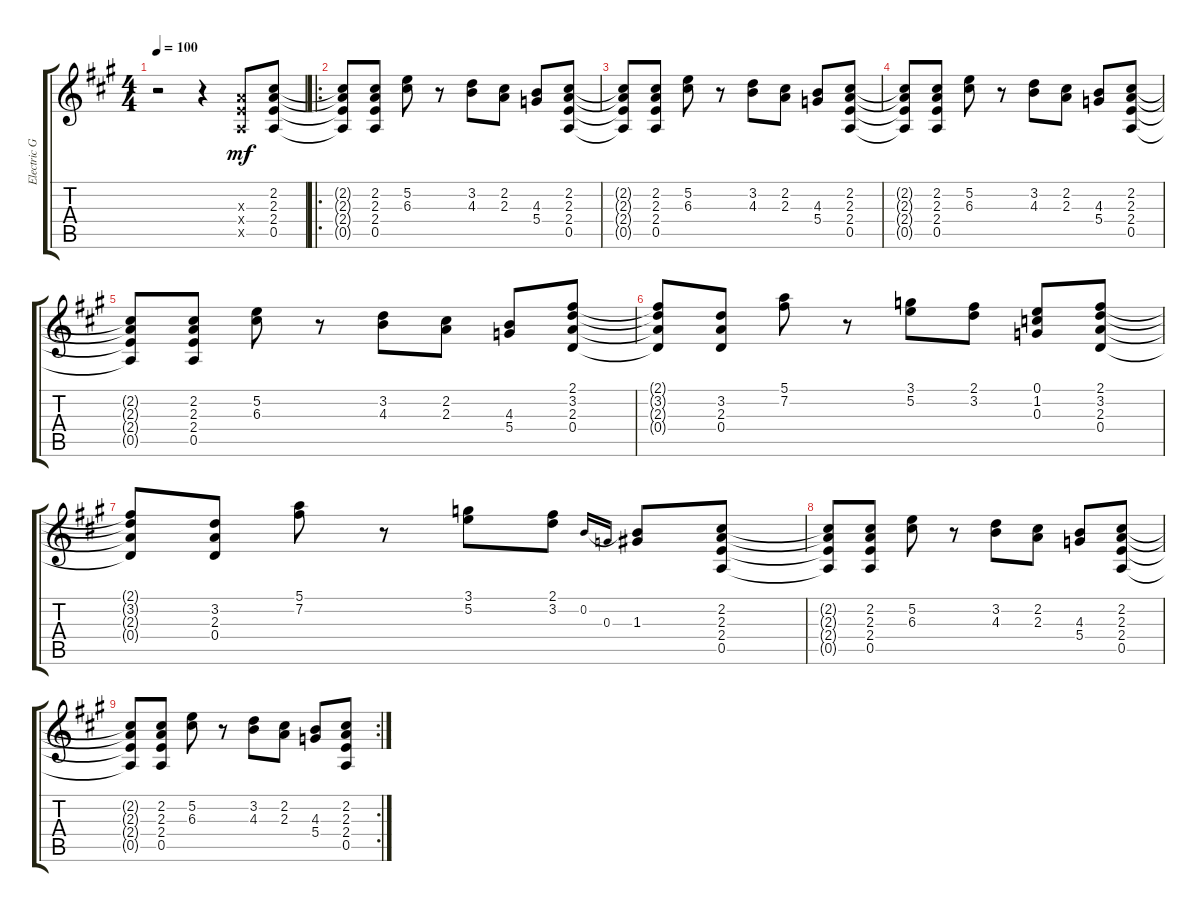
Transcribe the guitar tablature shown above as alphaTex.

\track ("Electric Guitar" "Electric G") {instrument electricguitarclean}
\staff {score tabs}
\tuning (E4 B3 G3 D3 A2 E2) {hide}
\ts (4 4)
\tempo 100
\clef g2
\ks a
r.2{dy mf instrument electricguitarclean} r.4 (2.3{x} 2.4{x} 0.5{x}).8 (2.2 2.3 2.4 0.5).8 |
\ro
(2.2{t} 2.3{t} 2.4{t} 0.5{t}).8 (2.2 2.3 2.4 0.5).8 (5.2 6.3).8 r.8 (3.2 4.3).8 (2.2 2.3).8 (4.3 5.4).8 (2.2 2.3 2.4 0.5).8 |
(2.2{t} 2.3{t} 2.4{t} 0.5{t}).8 (2.2 2.3 2.4 0.5).8 (5.2 6.3).8 r.8 (3.2 4.3).8 (2.2 2.3).8 (4.3 5.4).8 (2.2 2.3 2.4 0.5).8 |
(2.2{t} 2.3{t} 2.4{t} 0.5{t}).8 (2.2 2.3 2.4 0.5).8 (5.2 6.3).8 r.8 (3.2 4.3).8 (2.2 2.3).8 (4.3 5.4).8 (2.2 2.3 2.4 0.5).8 |
(2.2{t} 2.3{t} 2.4{t} 0.5{t}).8 (2.2 2.3 2.4 0.5).8 (5.2 6.3).8 r.8 (3.2 4.3).8 (2.2 2.3).8 (4.3 5.4).8 (2.1 3.2 2.3 0.4).8 |
(2.1{t} 3.2{t} 2.3{t} 0.4{t}).8 (3.2 2.3 0.4).8 (5.1 7.2).8 r.8 (3.1 5.2).8 (2.1 3.2).8 (0.1 1.2 0.3).8 (2.1 3.2 2.3 0.4).8 |
(2.1{t} 3.2{t} 2.3{t} 0.4{t}).8 (3.2 2.3 0.4).8 (5.1 7.2).8 r.8 (3.1 5.2).8 (2.1 3.2).8 0.2.16{gr onbeat} 0.3.16{gr onbeat} (0.2{t} 1.3).8 (2.2 2.3 2.4 0.5).8 |
(2.2{t} 2.3{t} 2.4{t} 0.5{t}).8 (2.2 2.3 2.4 0.5).8 (5.2 6.3).8 r.8 (3.2 4.3).8 (2.2 2.3).8 (4.3 5.4).8 (2.2 2.3 2.4 0.5).8 |
\rc 2
(2.2{t} 2.3{t} 2.4{t} 0.5{t}).8 (2.2 2.3 2.4 0.5).8 (5.2 6.3).8 r.8 (3.2 4.3).8 (2.2 2.3).8 (4.3 5.4).8 (2.2 2.3 2.4 0.5).8
